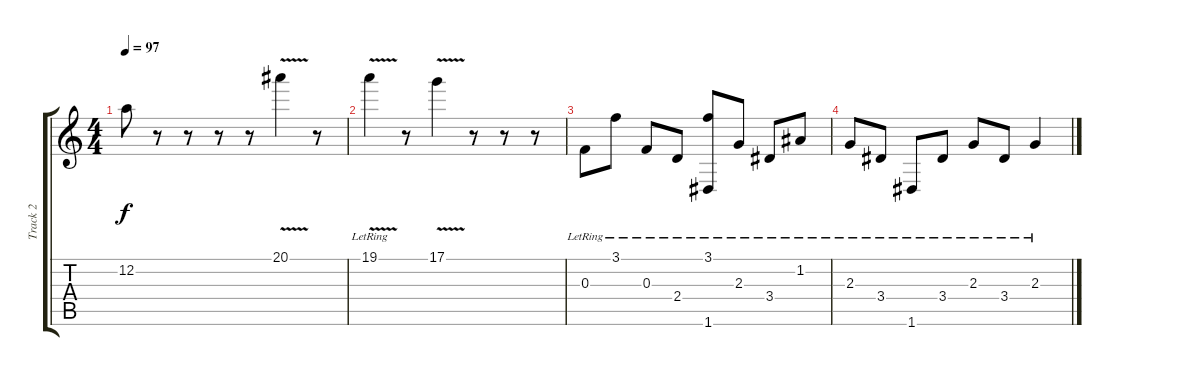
\track ("Track 2" "Track 2") {instrument electricguitarjazz}
\staff {score tabs}
\tuning (D4 A3 F3 C3 G2 D2) {hide}
\ts (4 4)
\tempo 97
\clef g2
\ks c
12.2{t}.8{dy f} r.8 r.8 r.8 r.8 20.1{v}.4 r.8 |
19.1{v lr}.4 r.8 17.1{v}.4 r.8 r.8 r.8 |
0.3{lr}.8 3.1{lr}.8 0.3{lr}.8 2.4{lr}.8 (3.1{lr} 1.6{lr}).8 2.3{lr}.8 3.4{lr}.8 1.2{lr}.8 |
2.3{lr}.8 3.4{lr}.8 1.6{lr}.8 3.4{lr}.8 2.3{lr}.8 3.4{lr}.8 2.3{lr}.4
